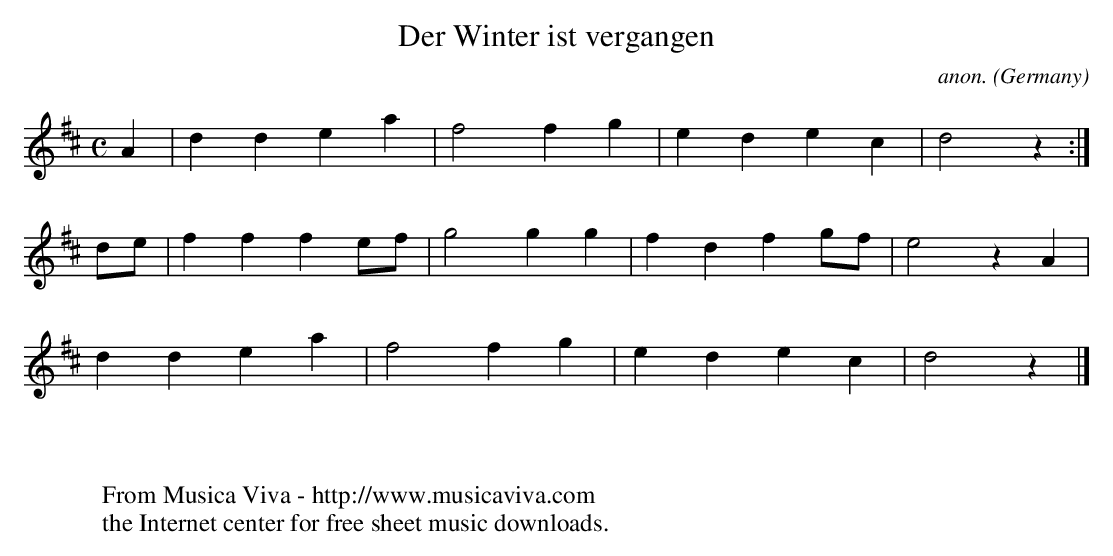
X:1
T:Der Winter ist vergangen
C:anon.
O:Germany
M:C
L:1/4
K:D
A|ddea|f2fg|edec|d2z:|
d/e/|fffe/f/|g2gg|fdfg/f/|e2zA|
ddea|f2fg|edec|d2z|]
W:
W:
W:  From Musica Viva - http://www.musicaviva.com
W:  the Internet center for free sheet music downloads.
